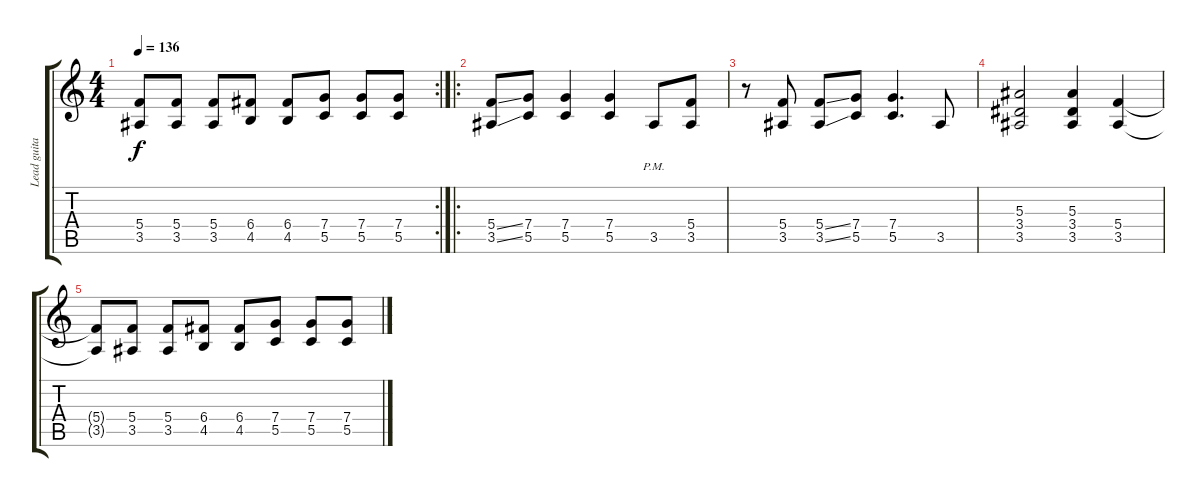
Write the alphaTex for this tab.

\track ("Lead guitar" "Lead guita") {instrument distortionguitar}
\staff {score tabs}
\tuning (D4 A3 F3 C3 G2 D2) {hide}
\rc 2
\ts (4 4)
\tempo 136
\clef g2
\ks c
(5.4{t} 3.5{t}).8{dy f} (5.4 3.5).8 (5.4 3.5).8 (6.4 4.5).8 (6.4 4.5).8 (7.4 5.5).8 (7.4 5.5).8 (7.4 5.5).8 |
\ro
(5.4{ss} 3.5{ss}).8 (7.4 5.5).8 (7.4 5.5).4 (7.4 5.5).4 3.5{pm}.8 (5.4 3.5).8 |
r.8 (5.4 3.5).8 (5.4{ss} 3.5{ss}).8 (7.4 5.5).8 (7.4 5.5).4{d} 3.5.8 |
(5.3 3.4 3.5).2 (5.3 3.4 3.5).4 (5.4 3.5).4 |
(5.4{t} 3.5{t}).8 (5.4 3.5).8 (5.4 3.5).8 (6.4 4.5).8 (6.4 4.5).8 (7.4 5.5).8 (7.4 5.5).8 (7.4 5.5).8
